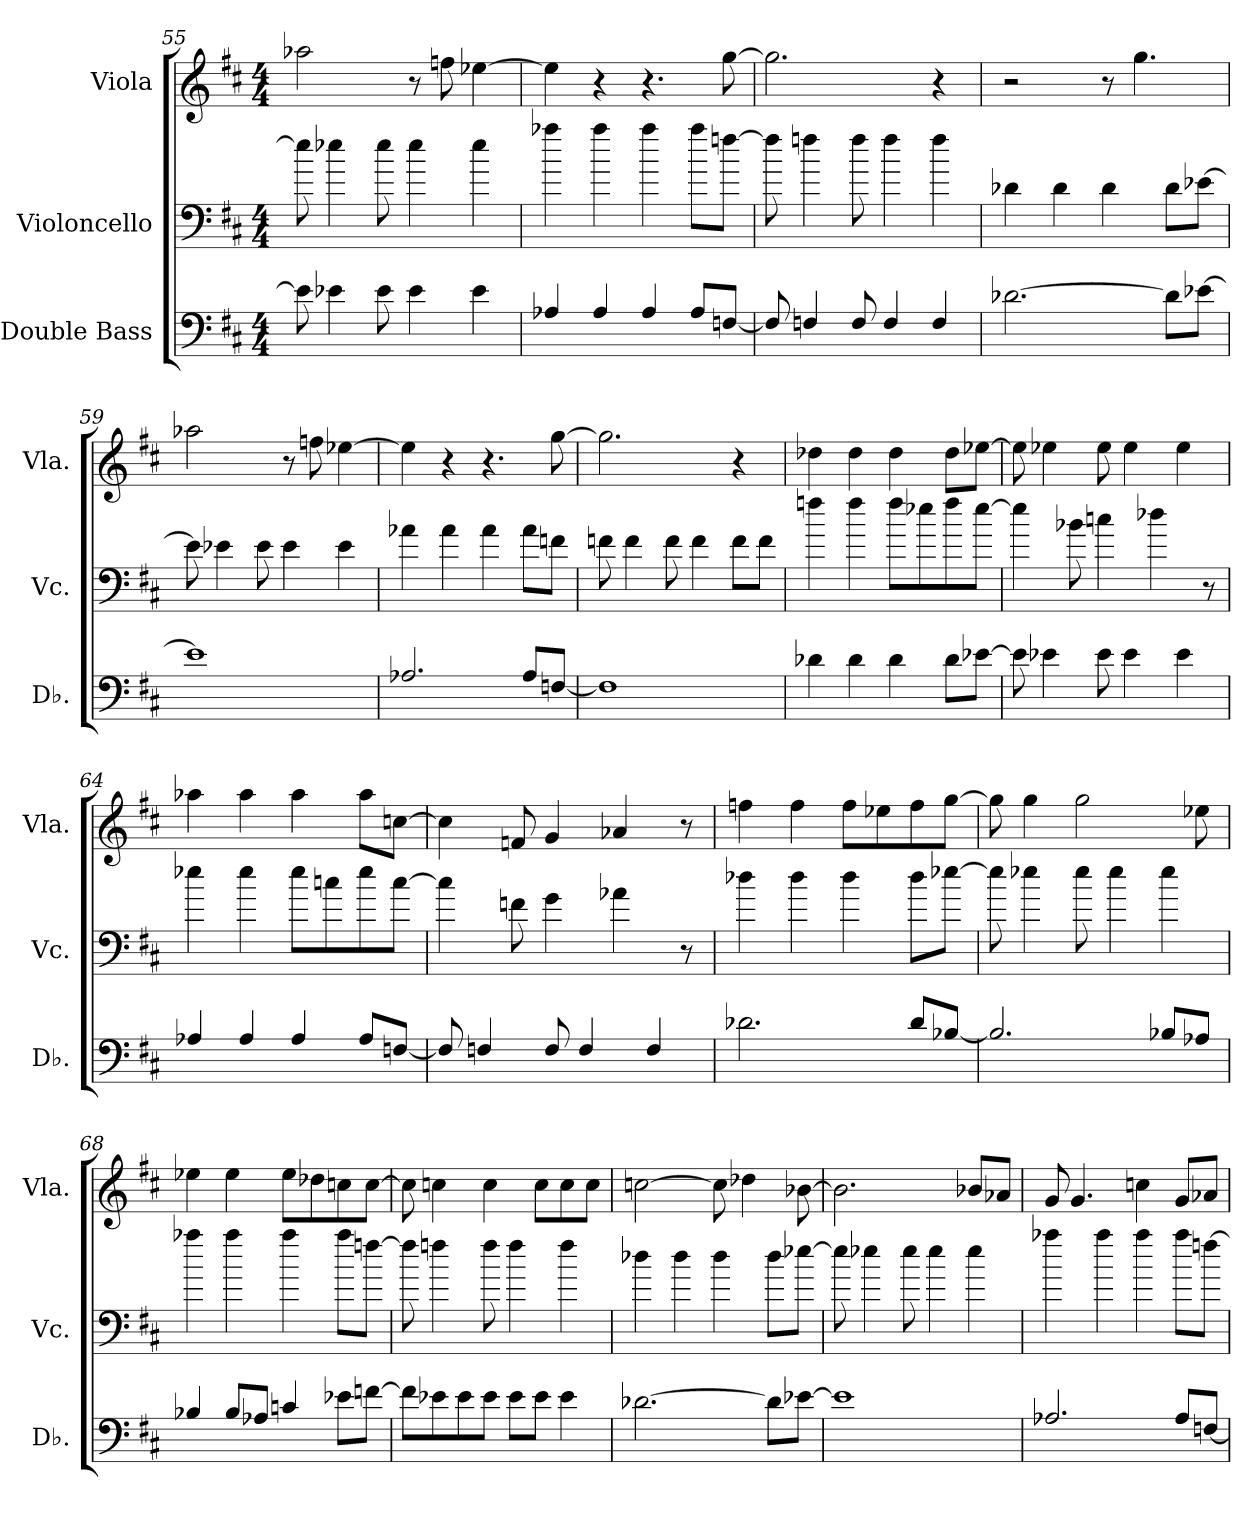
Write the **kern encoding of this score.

**kern	**kern	**kern
*part3	*part2	*part1
*staff3	*staff2	*staff1
*I"Double Bass	*I"Violoncello	*I"Viola
*I'Db.	*I'Vc.	*I'Vla.
*clefF4	*clefF4	*clefG2
*ITrd7c12	*	*
*k[f#c#]	*k[f#c#]	*k[f#c#]
*M4/4	*M4/4	*M4/4
=55	=55	=55
8E-\]	8ee-\]	2aa-X\
4E-X\	4ee-X\	.
8E-\	8ee-\	.
4E-\	4ee-\	8r
.	.	8ffn\
4E-\	4ee-\	[4ee-X\
=56	=56	=56
4AA-X/	4aa-X\	4ee-\]
4AA-/	4aa-\	4r
4AA-/	4aa-\	4.r
8AA-/L	8aa-\L	.
[8FFn/J	[8ffn\J	[8gg\
=57	=57	=57
8FF/]	8ff\]	2.gg\]
4FFn/	4ffn\	.
8FF/	8ff\	.
4FF/	4ff\	.
4FF/	4ff\	4r
=58	=58	=58
[2.D-X\	4d-X\	2r
.	4d-\	.
.	4d-\	8r
.	.	4.gg\
8D-\L]	8d-\L	.
[8E-X\J	[8e-X\J	.
!!LO:LB:g=z
=59	=59	=59
1E-]	8e-\]	2aa-X\
.	4e-X\	.
.	8e-\	.
.	4e-\	8r
.	.	8ffn\
.	4e-\	[4ee-X\
=60	=60	=60
2.AA-X/	4a-X\	4ee-\]
.	4a-\	4r
.	4a-\	4.r
8AA-/L	8a-\L	.
[8FFn/J	8fn\J	[8gg\
=61	=61	=61
1FF]	8fn\	2.gg\]
.	4f\	.
.	8f\	.
.	4f\	.
.	8f\L	4r
.	8f\J	.
=62	=62	=62
4D-X\	4ffn\	4dd-X\
4D-\	4ff\	4dd-\
4D-\	8ff\L	4dd-\
.	8ee-X\	.
8D-\L	8ff\	8dd-\L
[8E-X\J	[8ee-\J	[8ee-X\J
!!LO:PB:g=z
=63	=63	=63
8E-\]	4ee-\]	8ee-\]
4E-X\	.	4ee-X\
.	8b-X\	.
8E-\	4ccn\	8ee-\
4E-\	.	4ee-\
.	4dd-X\	.
4E-\	.	4ee-\
.	8r	.
=64	=64	=64
4AA-X/	4ee-X\	4aa-X\
4AA-/	4ee-\	4aa-\
4AA-/	8ee-\L	4aa-\
.	8ccn\	.
8AA-/L	8ee-\	8aa-\L
[8FFn/J	[8cc\J	[8ccn\J
=65	=65	=65
8FF/]	4cc\]	4cc\]
4FFn/	.	.
.	8fn\	8fn/
8FF/	4g\	4g/
4FF/	.	.
.	4a-X\	4a-X/
4FF/	.	.
.	8r	8r
=66	=66	=66
2.D-X\	4dd-X\	4ffn\
.	4dd-\	4ff\
.	4dd-\	8ff\L
.	.	8ee-X\
8D-/L	8dd-\L	8ff\
[8BB-X/J	[8ee-X\J	[8gg\J
!!LO:LB:g=z
=67	=67	=67
2.BB-/]	8ee-\]	8gg\]
.	4ee-X\	4gg\
.	8ee-\	2gg\
.	4ee-\	.
8BB-X/L	4ee-\	.
8AA-X/J	.	8ee-X\
=68	=68	=68
4BB-X/	4aa-X\	4ee-X\
8BB-/L	4aa-\	4ee-\
8AA-X/J	.	.
4Cn/	4aa-\	8ee-\L
.	.	8dd-X\
8E-X\L	8aa-\L	8ccn\
[8Fn\J	[8ffn\J	[8cc\J
=69	=69	=69
8F\L]	8ff\]	8cc\]
8E-X\	4ffn\	4ccn\
8E-\	.	.
8E-\J	8ff\	4cc\
8E-\L	4ff\	.
8E-\J	.	8cc\L
4E-\	4ff\	8cc\
.	.	8cc\J
=70	=70	=70
[2.D-X\	4dd-X\	[2ccn\
.	4dd-\	.
.	4dd-\	8cc\]
.	.	4dd-X\
8D-\L]	8dd-\L	.
[8E-X\J	[8ee-X\J	[8b-X\
!!LO:LB:g=z
=71	=71	=71
1E-]	8ee-\]	2.b-\]
.	4ee-X\	.
.	8ee-\	.
.	4ee-\	.
.	4ee-\	8b-X/L
.	.	8a-X/J
=72	=72	=72
2.AA-X/	4aa-X\	8g/
.	.	4.g/
.	4aa-\	.
.	4aa-\	4ccn\
8AA-/L	8aa-\L	8g/L
[8FFn/J	[8ffn\J	8a-X/J
=	=	=
*-	*-	*-
